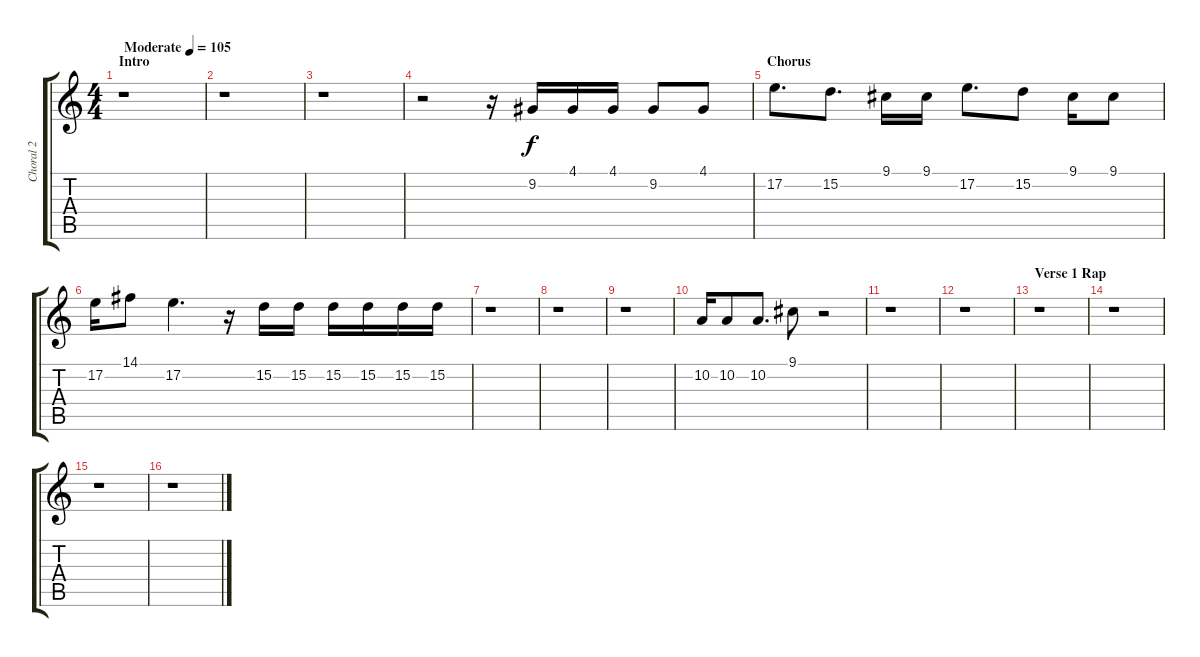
\track ("Choral 2" "Choral 2") {instrument clarinet}
\staff {score tabs}
\tuning (E4 B3 G3 D3 A2 E2) {hide}
\ts (4 4)
\section ("" "Intro")
\tempo (105 "Moderate")
\clef g2
\ks c
r.1{dy f instrument clarinet} |
r.1 |
r.1 |
r.2 r.16 9.2.16 4.1.16 4.1.16 9.2.8 4.1.8 |
\section ("" "Chorus")
17.2.8{d} 15.2.8{d} 9.1.16 9.1.16 17.2.8{d} 15.2.8 9.1.16 9.1.8 |
17.2.16 14.1.8 17.2.4{d} r.16 15.2.16 15.2.16 15.2.16 15.2.16 15.2.16 15.2.16 |
r.1 |
r.1 |
r.1 |
10.2.16 10.2.8 10.2.8{d} 9.1.8 r.2 |
r.1 |
r.1 |
\section ("" "Verse 1 Rap")
r.1 |
r.1 |
r.1 |
r.1
